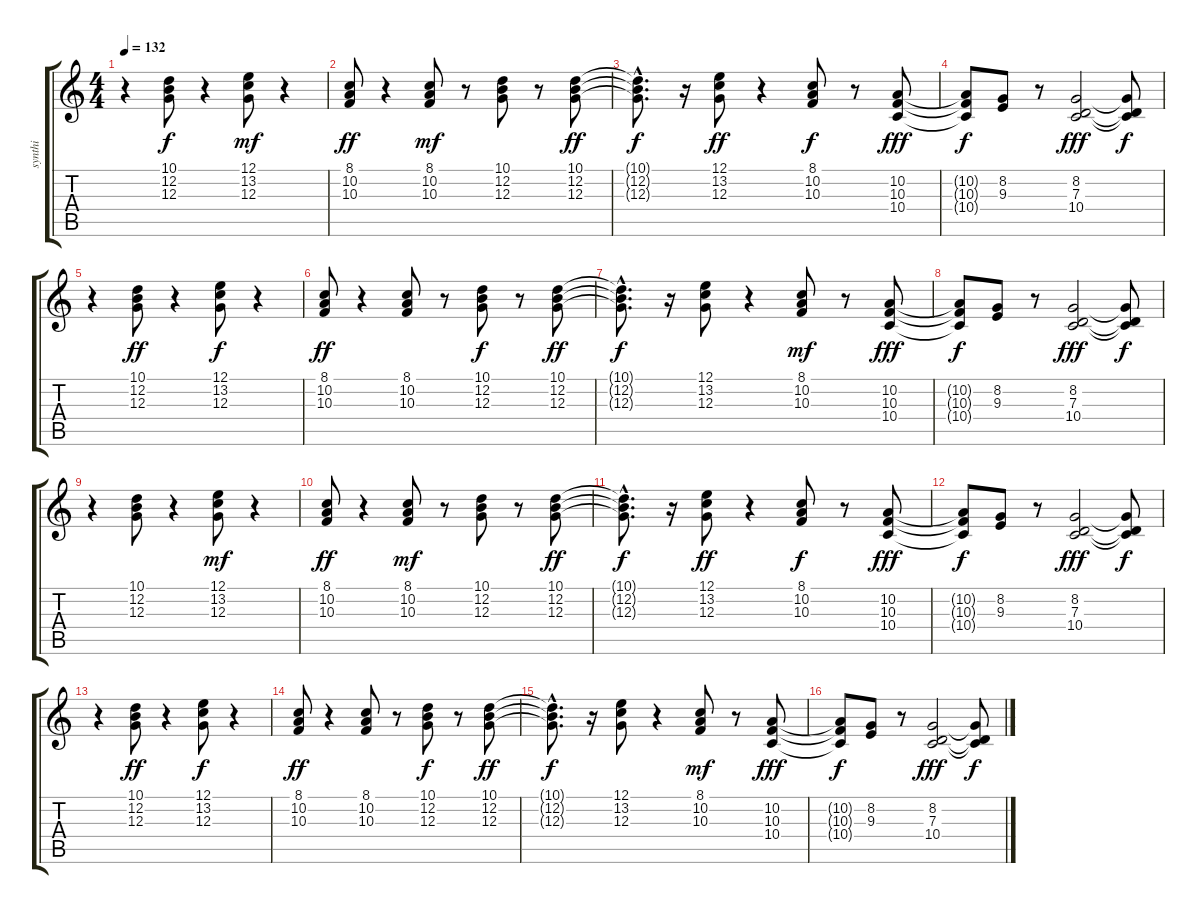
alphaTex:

\track ("synthi" "synthi") {instrument lead1square}
\staff {score tabs}
\tuning (E4 B3 G3 D3 A2 E2) {hide}
\ts (4 4)
\tempo 132
\clef g2
\ks c
r.4{dy f} (10.1 12.2 12.3).8 r.4 (12.1 13.2 12.3).8{dy mf} r.4 |
(8.1 10.2 10.3).8{dy ff} r.4 (8.1 10.2 10.3).8{dy mf} r.8 (10.1 12.2 12.3).8 r.8 (10.1 12.2 12.3).8{dy ff} |
(10.1{hac t} 12.2{hac t} 12.3{hac t}).8{d dy f} r.16 (12.1 13.2 12.3).8{dy ff} r.4 (8.1 10.2 10.3).8{dy f} r.8 (10.2 10.3 10.4).8{dy fff} |
(10.2{t} 10.3{t} 10.4{t}).8{dy f} (8.2 9.3).8 r.8 (8.2 7.3 10.4).2{dy fff} (8.2{t} 7.3{t} 10.4{t}).8{dy f} |
r.4 (10.1 12.2 12.3).8{dy ff} r.4 (12.1 13.2 12.3).8{dy f} r.4 |
(8.1 10.2 10.3).8{dy ff} r.4 (8.1 10.2 10.3).8 r.8 (10.1 12.2 12.3).8{dy f} r.8 (10.1 12.2 12.3).8{dy ff} |
(10.1{hac t} 12.2{hac t} 12.3{hac t}).8{d dy f} r.16 (12.1 13.2 12.3).8 r.4 (8.1 10.2 10.3).8{dy mf} r.8 (10.2 10.3 10.4).8{dy fff} |
(10.2{t} 10.3{t} 10.4{t}).8{dy f} (8.2 9.3).8 r.8 (8.2 7.3 10.4).2{dy fff} (8.2{t} 7.3{t} 10.4{t}).8{dy f} |
r.4 (10.1 12.2 12.3).8 r.4 (12.1 13.2 12.3).8{dy mf} r.4 |
(8.1 10.2 10.3).8{dy ff} r.4 (8.1 10.2 10.3).8{dy mf} r.8 (10.1 12.2 12.3).8 r.8 (10.1 12.2 12.3).8{dy ff} |
(10.1{hac t} 12.2{hac t} 12.3{hac t}).8{d dy f} r.16 (12.1 13.2 12.3).8{dy ff} r.4 (8.1 10.2 10.3).8{dy f} r.8 (10.2 10.3 10.4).8{dy fff} |
(10.2{t} 10.3{t} 10.4{t}).8{dy f} (8.2 9.3).8 r.8 (8.2 7.3 10.4).2{dy fff} (8.2{t} 7.3{t} 10.4{t}).8{dy f} |
r.4 (10.1 12.2 12.3).8{dy ff} r.4 (12.1 13.2 12.3).8{dy f} r.4 |
(8.1 10.2 10.3).8{dy ff} r.4 (8.1 10.2 10.3).8 r.8 (10.1 12.2 12.3).8{dy f} r.8 (10.1 12.2 12.3).8{dy ff} |
(10.1{hac t} 12.2{hac t} 12.3{hac t}).8{d dy f} r.16 (12.1 13.2 12.3).8 r.4 (8.1 10.2 10.3).8{dy mf} r.8 (10.2 10.3 10.4).8{dy fff} |
(10.2{t} 10.3{t} 10.4{t}).8{dy f} (8.2 9.3).8 r.8 (8.2 7.3 10.4).2{dy fff} (8.2{t} 7.3{t} 10.4{t}).8{dy f}
